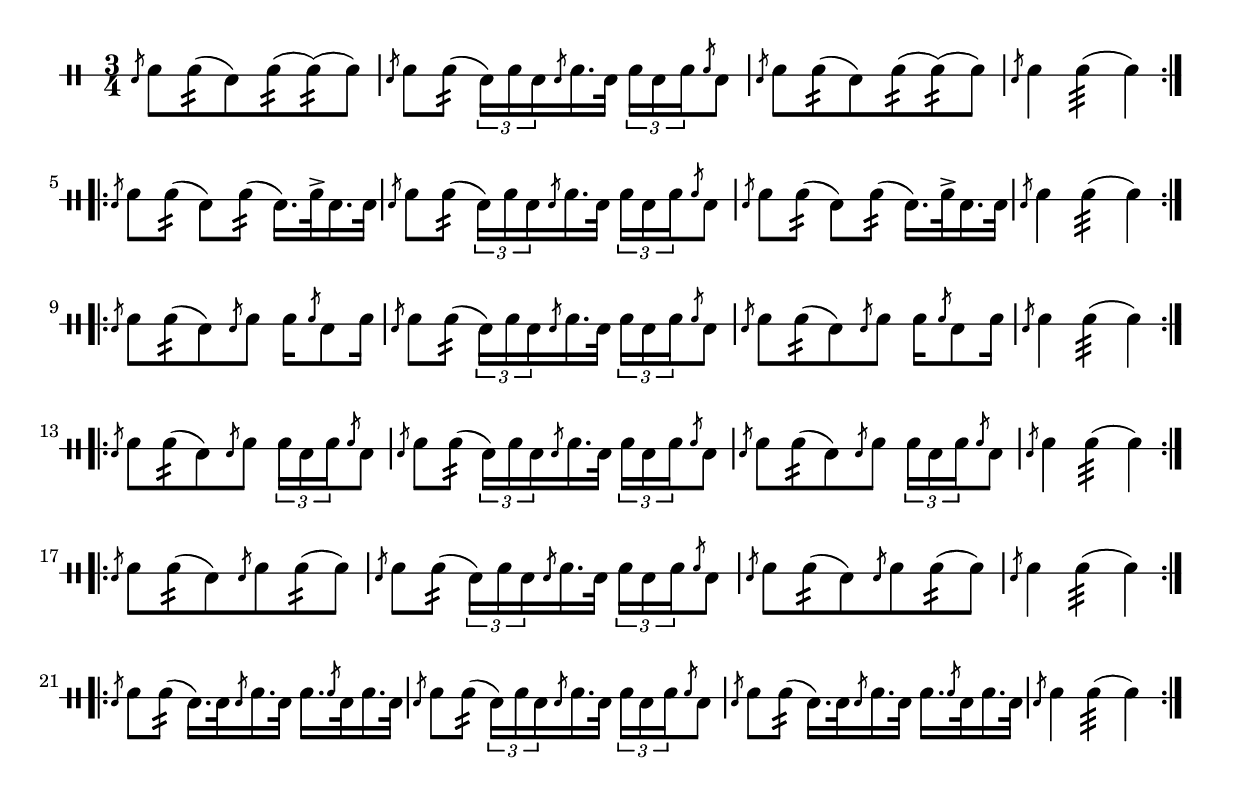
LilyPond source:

\version "2.18.2"

\include "lilydrum.ly"

\score {
    \drums {
        \time 3/4
        	\repeat volta 2{
				\flamd d8 d8:32(	g8) d8:32(	d8:32)( d8) |
				\flamd d8 d8:32(	\tuplet 3/2 { g16) d16 g16 } \flamd d16. g32	\tuplet 3/2 { d16 g16 d16 } \flamg g8 |
				\flamd d8 d8:32(	g8) d8:32(	d8:32)( d8) |
				\flamd d4	d4:32(	d4)
			}
		\break
			\repeat volta 2{
				\flamd d8 d8:32(	g8) d8:32(	g16.) d32-> g16. g32 |
				\flamd d8 d8:32(	\tuplet 3/2 { g16) d16 g16 } \flamd d16. g32	\tuplet 3/2 { d16 g16 d16 } \flamg g8 |
				\flamd d8 d8:32(	g8) d8:32(	g16.) d32-> g16. g32 |
				\flamd d4	d4:32(	d4)
			}

		\break
			\repeat volta 2{
				\flamd d8 d8:32(	g8) \flamd d8	d16 \flamg g8 d16 |
				\flamd d8 d8:32(	\tuplet 3/2 { g16) d16 g16 } \flamd d16. g32	\tuplet 3/2 { d16 g16 d16 } \flamg g8 |
				\flamd d8 d8:32(	g8) \flamd d8	d16 \flamg g8 d16 |
				\flamd d4	d4:32(	d4)
			}

		\break
			\repeat volta 2{
				\flamd d8 d8:32(	g8) \flamd d8	\tuplet 3/2 { d16 g16 d16 } \flamg g8 |
				\flamd d8 d8:32(	\tuplet 3/2 { g16) d16 g16 } \flamd d16. g32	\tuplet 3/2 { d16 g16 d16 } \flamg g8 |
				\flamd d8 d8:32(	g8) \flamd d8	\tuplet 3/2 { d16 g16 d16 } \flamg g8 |
				\flamd d4	d4:32(	d4)
			}

		\break
			\repeat volta 2{
				\flamd d8 d8:32(	g8) \flamd d8	d8:32( d8) |
				\flamd d8 d8:32(	\tuplet 3/2 { g16) d16 g16 } \flamd d16. g32	\tuplet 3/2 { d16 g16 d16 } \flamg g8 |
				\flamd d8 d8:32(	g8) \flamd d8	d8:32( d8) |
				\flamd d4	d4:32(	d4)
			}

		\break
			\repeat volta 2{
				\flamd d8 d8:32(	g16.) g32 \flamd d16. g32	d16. \flamg g32 d16. g32 |
				\flamd d8 d8:32(	\tuplet 3/2 { g16) d16 g16 } \flamd d16. g32	\tuplet 3/2 { d16 g16 d16 } \flamg g8 |
				\flamd d8 d8:32(	g16.) g32 \flamd d16. g32	d16. \flamg g32 d16. g32
				\flamd d4	d4:32(	d4)
			}
    }% End of drums %

	\header {
		title = "3/4 Standards\nSetting 1"
		meter = "Quick March"
		composer = ""
		instrument = "Side"
	}
}